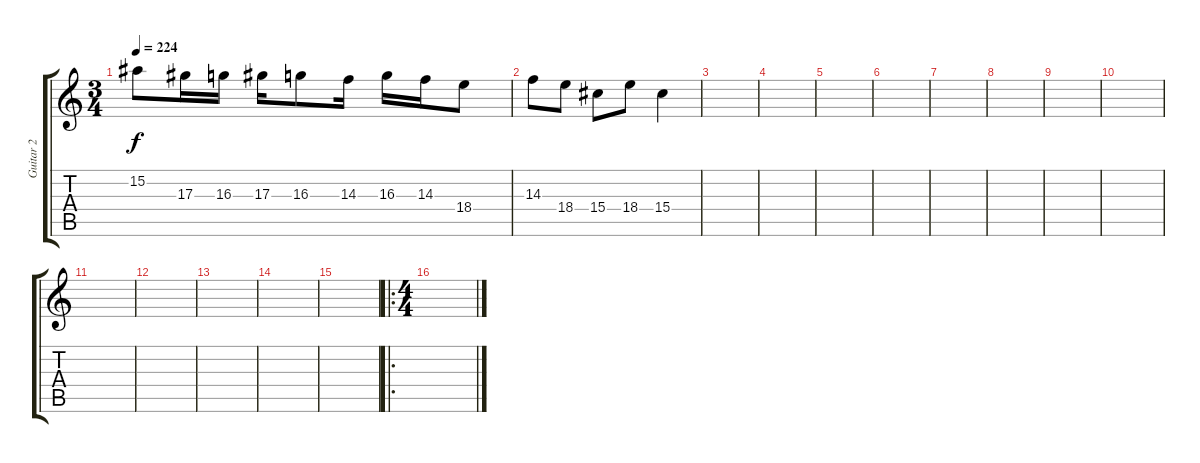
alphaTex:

\track ("Guitar 2" "Guitar 2") {instrument distortionguitar}
\staff {score tabs}
\tuning (C4 G3 Eb3 Bb2 F2 C2) {hide}
\ts (3 4)
\tempo 224
\clef g2
\ks c
15.2.8{dy f} 17.3.16 16.3.16 17.3.16 16.3.8 14.3.16 16.3.16 14.3.16 18.4.8 |
14.3.8 18.4.8 15.4.8 18.4.8 15.4.4 |
|
|
|
|
|
|
|
|
|
|
|
|
|
\ro
\ts (4 4)
